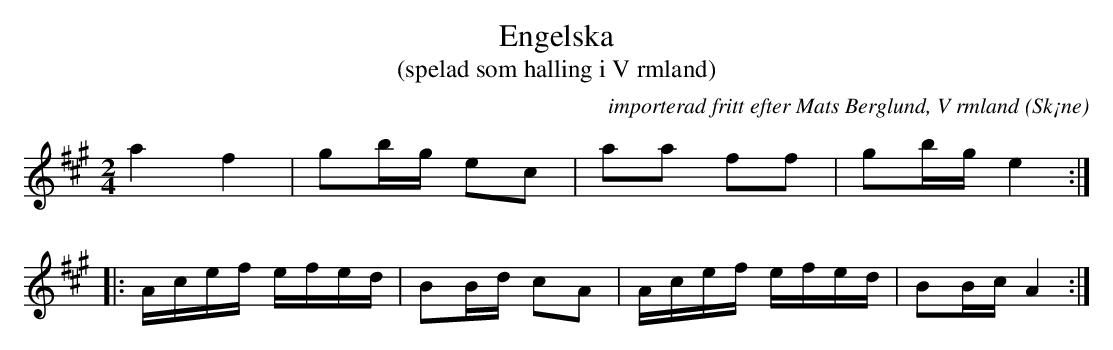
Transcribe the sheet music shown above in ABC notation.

X:1
T:Engelska
T:(spelad som halling i V rmland)
C:importerad fritt efter Mats Berglund, V rmland
O:Sk¡ne
M:2/4
L:1/8
K:A
a2 f2 | gb/g/ ec | aa ff | gb/g/ e2 :|
|: A/c/e/f/ e/f/e/d/ | BB/d/ cA | A/c/e/f/ e/f/e/d/ | BB/c/ A2 :|
